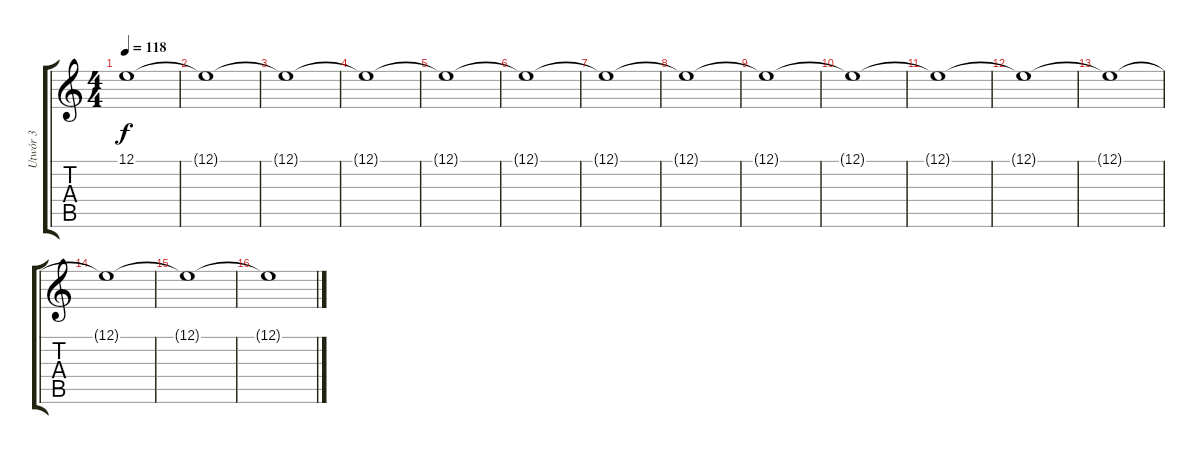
\track ("Utwór 3" "Utwór 3") {instrument pad8sweep}
\staff {score tabs}
\tuning (E4 B3 G3 D3 A2 E2) {hide}
\ts (4 4)
\tempo 118
\clef g2
\ks c
12.1{t}.1{dy f} |
12.1{t}.1 |
12.1{t}.1 |
12.1{t}.1 |
12.1{t}.1 |
12.1{t}.1 |
12.1{t}.1 |
12.1{t}.1 |
12.1{t}.1 |
12.1{t}.1 |
12.1{t}.1 |
12.1{t}.1 |
12.1{t}.1 |
12.1{t}.1 |
12.1{t}.1 |
12.1{t}.1
